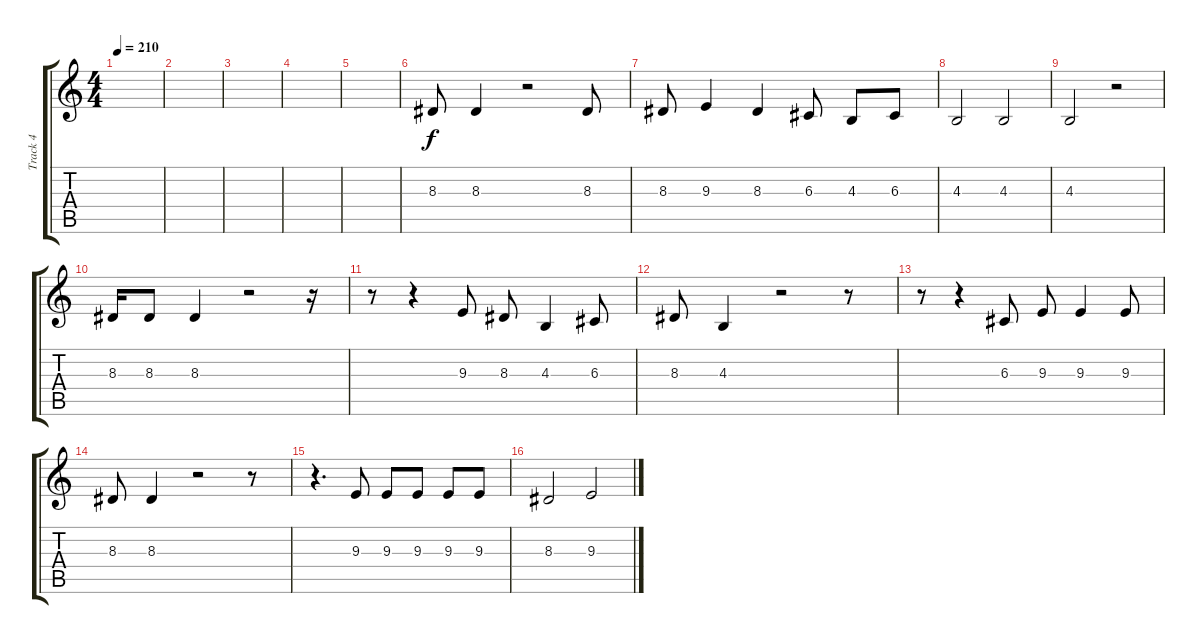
\track ("Track 4" "Track 4") {instrument trombone}
\staff {score tabs}
\tuning (E4 B3 G3 D3 A2 E2) {hide}
\ts (4 4)
\tempo 210
\clef g2
\ks c
|
|
|
|
|
8.3.8 8.3.4 r.2 8.3.8 |
8.3.8 9.3.4 8.3.4 6.3.8 4.3.8 6.3.8 |
4.3.2 4.3.2 |
4.3.2 r.2 |
8.3.16 8.3.8 8.3.4 r.2 r.16 |
r.8 r.4 9.3.8 8.3.8 4.3.4 6.3.8 |
8.3.8 4.3.4 r.2 r.8 |
r.8 r.4 6.3.8 9.3.8 9.3.4 9.3.8 |
8.3.8 8.3.4 r.2 r.8 |
r.4{d} 9.3.8 9.3.8 9.3.8 9.3.8 9.3.8 |
8.3.2 9.3.2
